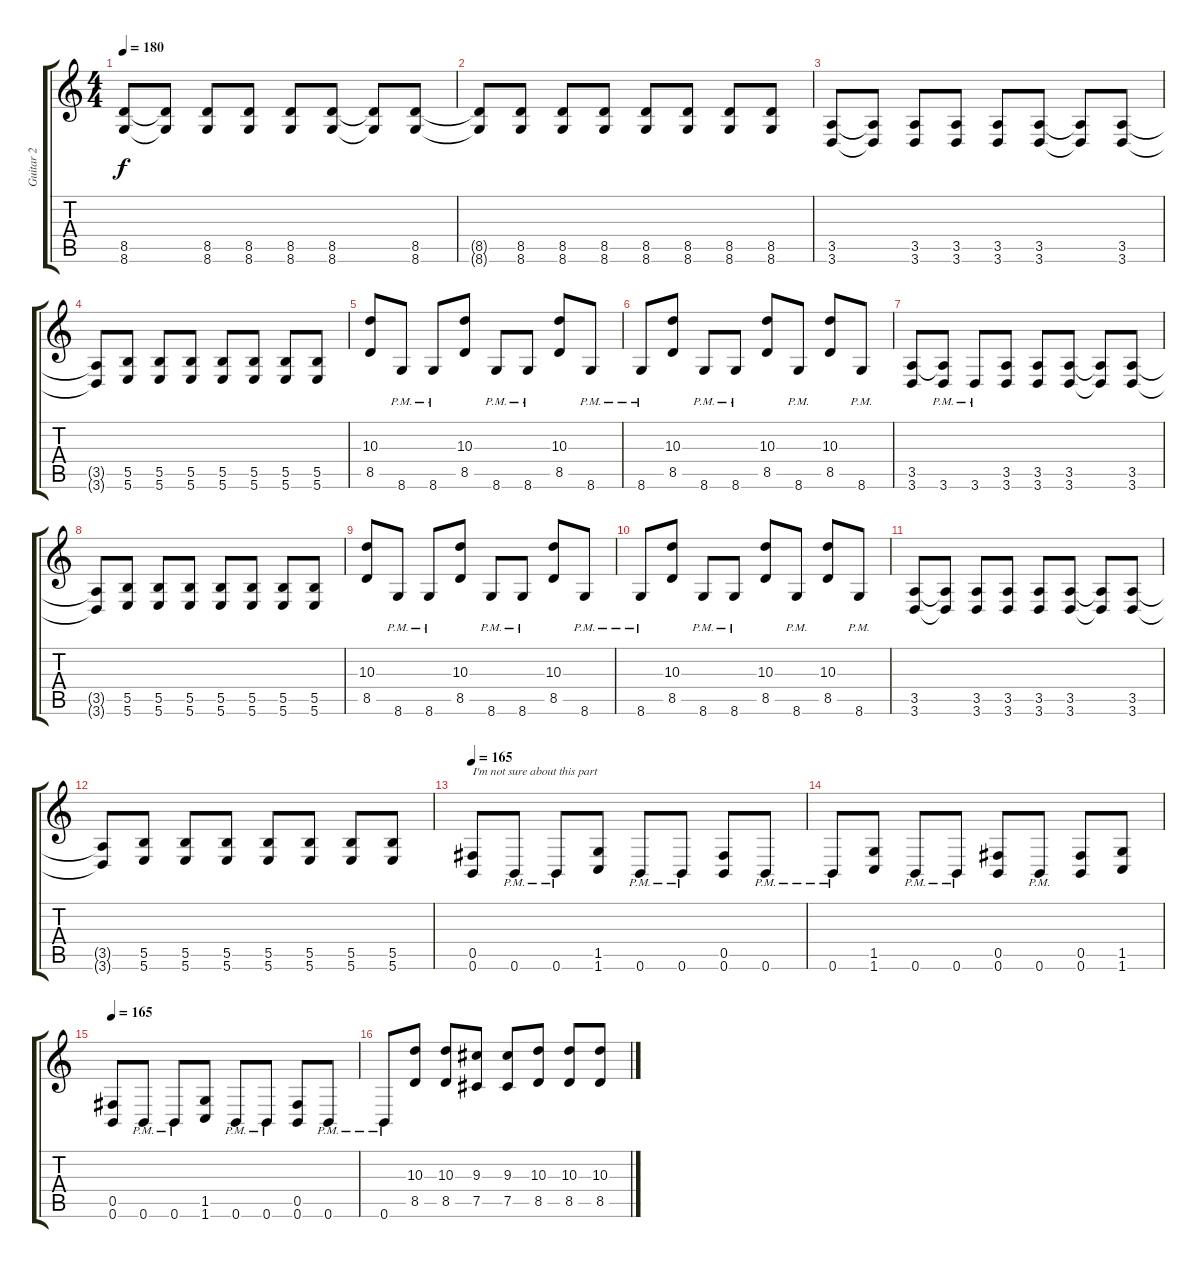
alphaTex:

\track ("Guitar 2" "Guitar 2") {instrument distortionguitar}
\staff {score tabs}
\tuning (Db4 Ab3 E3 B2 Gb2 B1) {hide}
\ts (4 4)
\tempo 180
\clef g2
\ks c
(8.5 8.6).8{dy f} (8.5{t} 8.6{t}).8 (8.5 8.6).8 (8.5 8.6).8 (8.5 8.6).8 (8.5 8.6).8 (8.5{t} 8.6{t}).8 (8.5 8.6).8 |
(8.5{t} 8.6{t}).8 (8.5 8.6).8 (8.5 8.6).8 (8.5 8.6).8 (8.5 8.6).8 (8.5 8.6).8 (8.5 8.6).8 (8.5 8.6).8 |
(3.5 3.6).8 (3.5{t} 3.6{t}).8 (3.5 3.6).8 (3.5 3.6).8 (3.5 3.6).8 (3.5 3.6).8 (3.5{t} 3.6{t}).8 (3.5 3.6).8 |
(3.5{t} 3.6{t}).8 (5.5 5.6).8 (5.5 5.6).8 (5.5 5.6).8 (5.5 5.6).8 (5.5 5.6).8 (5.5 5.6).8 (5.5 5.6).8 |
(10.3 8.5).8 8.6{pm}.8 8.6{pm}.8 (10.3 8.5).8 8.6{pm}.8 8.6{pm}.8 (10.3 8.5).8 8.6{pm}.8 |
8.6{pm}.8 (10.3 8.5).8 8.6{pm}.8 8.6{pm}.8 (10.3 8.5).8 8.6{pm}.8 (10.3 8.5).8 8.6{pm}.8 |
(3.5 3.6).8 (3.5{t} 3.6{pm}).8 3.6{pm}.8 (3.5 3.6).8 (3.5 3.6).8 (3.5 3.6).8 (3.5{t} 3.6{t}).8 (3.5 3.6).8 |
(3.5{t} 3.6{t}).8 (5.5 5.6).8 (5.5 5.6).8 (5.5 5.6).8 (5.5 5.6).8 (5.5 5.6).8 (5.5 5.6).8 (5.5 5.6).8 |
(10.3 8.5).8 8.6{pm}.8 8.6{pm}.8 (10.3 8.5).8 8.6{pm}.8 8.6{pm}.8 (10.3 8.5).8 8.6{pm}.8 |
8.6{pm}.8 (10.3 8.5).8 8.6{pm}.8 8.6{pm}.8 (10.3 8.5).8 8.6{pm}.8 (10.3 8.5).8 8.6{pm}.8 |
(3.5 3.6).8 (3.5{t} 3.6{t}).8 (3.5 3.6).8 (3.5 3.6).8 (3.5 3.6).8 (3.5 3.6).8 (3.5{t} 3.6{t}).8 (3.5 3.6).8 |
(3.5{t} 3.6{t}).8 (5.5 5.6).8 (5.5 5.6).8 (5.5 5.6).8 (5.5 5.6).8 (5.5 5.6).8 (5.5 5.6).8 (5.5 5.6).8 |
\tempo 165
(0.5 0.6).8{txt "I'm not sure about this part"} 0.6{pm}.8 0.6{pm}.8 (1.5 1.6).8 0.6{pm}.8 0.6{pm}.8 (0.5 0.6).8 0.6{pm}.8 |
0.6{pm}.8 (1.5 1.6).8 0.6{pm}.8 0.6{pm}.8 (0.5 0.6).8 0.6{pm}.8 (0.5 0.6).8 (1.5 1.6).8 |
\tempo 165
(0.5 0.6).8 0.6{pm}.8 0.6{pm}.8 (1.5 1.6).8 0.6{pm}.8 0.6{pm}.8 (0.5 0.6).8 0.6{pm}.8 |
0.6{pm}.8 (10.3 8.5).8 (10.3 8.5).8 (9.3 7.5).8 (9.3 7.5).8 (10.3 8.5).8 (10.3 8.5).8 (10.3 8.5).8
